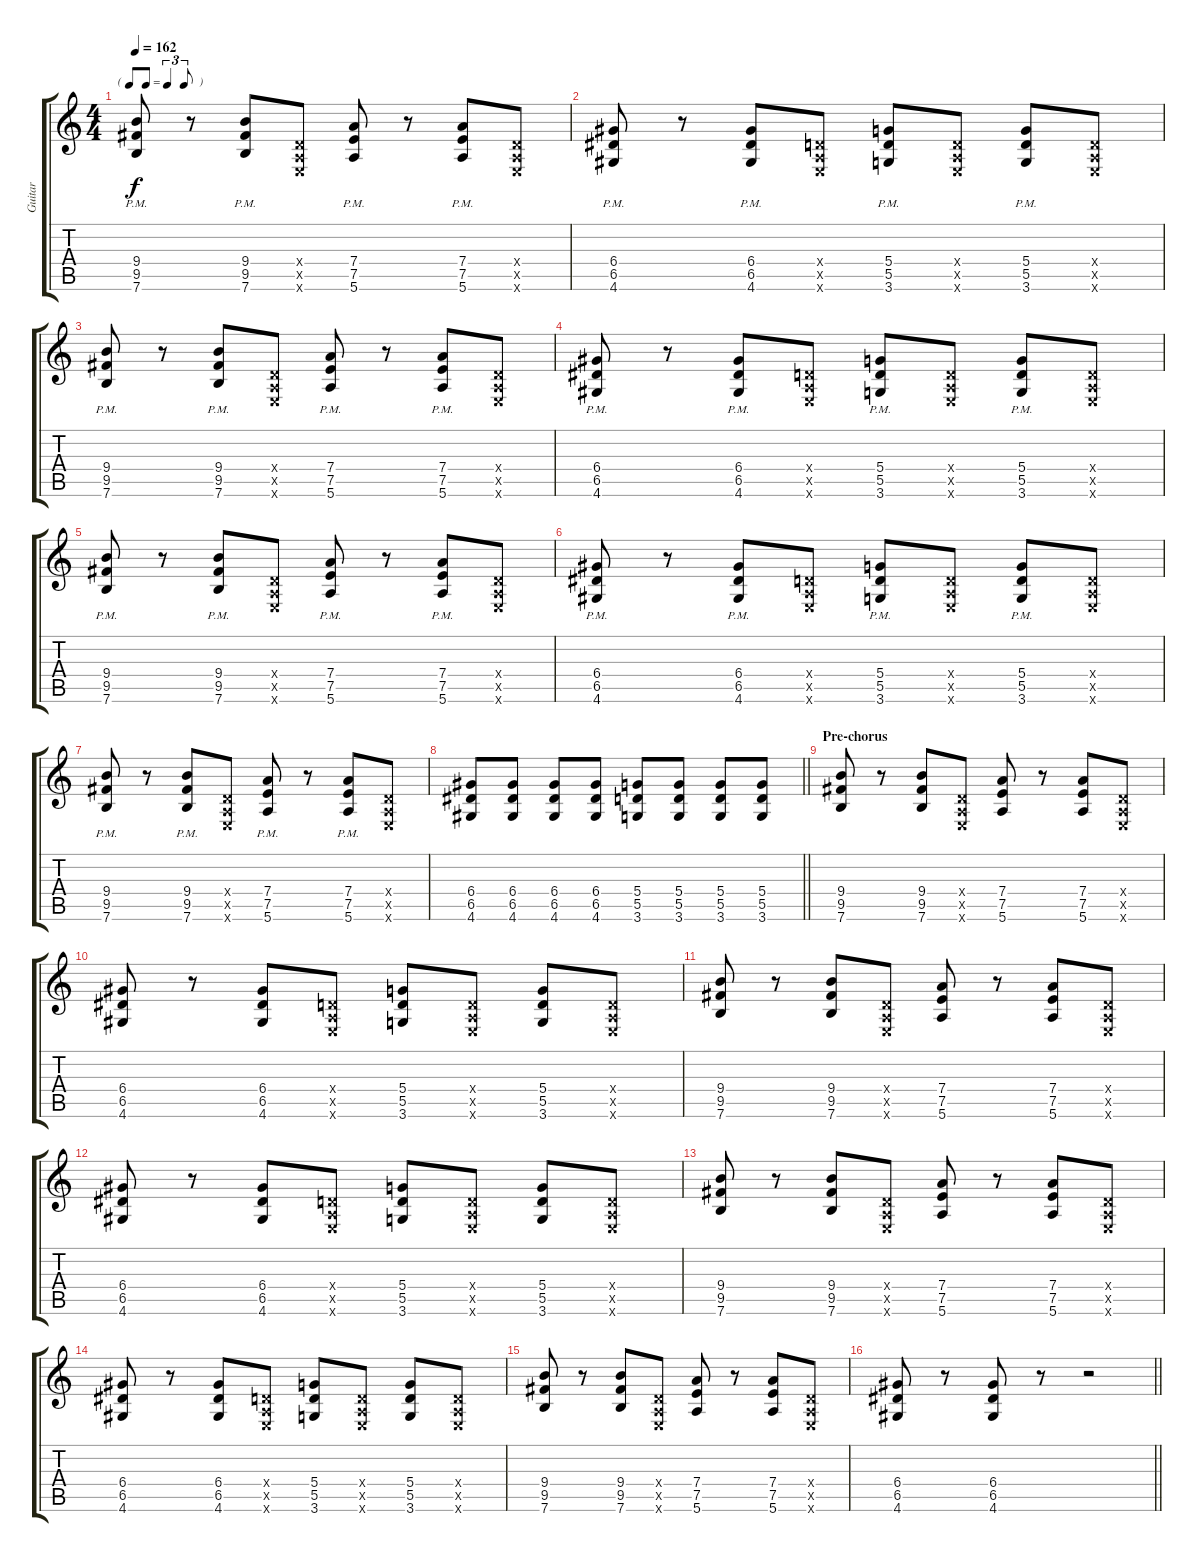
\track ("Guitar" "Guitar") {instrument distortionguitar}
\staff {score tabs}
\tuning (E4 B3 G3 D3 A2 E2) {hide}
\ts (4 4)
\tf triplet8th
\tempo 162
\clef g2
\ks c
(9.4{pm} 9.5{pm} 7.6{pm}).8{dy f} r.8 (9.4{pm} 9.5{pm} 7.6{pm}).8 (0.4{x} 0.5{x} 0.6{x}).8 (7.4{pm} 7.5{pm} 5.6{pm}).8 r.8 (7.4{pm} 7.5{pm} 5.6{pm}).8 (0.4{x} 0.5{x} 0.6{x}).8 |
(6.4{pm} 6.5{pm} 4.6{pm}).8 r.8 (6.4{pm} 6.5{pm} 4.6{pm}).8 (0.4{x} 0.5{x} 0.6{x}).8 (5.4{pm} 5.5{pm} 3.6{pm}).8 (0.4{x} 0.5{x} 0.6{x}).8 (5.4{pm} 5.5{pm} 3.6{pm}).8 (0.4{x} 0.5{x} 0.6{x}).8 |
(9.4{pm} 9.5{pm} 7.6{pm}).8 r.8 (9.4{pm} 9.5{pm} 7.6{pm}).8 (0.4{x} 0.5{x} 0.6{x}).8 (7.4{pm} 7.5{pm} 5.6{pm}).8 r.8 (7.4{pm} 7.5{pm} 5.6{pm}).8 (0.4{x} 0.5{x} 0.6{x}).8 |
(6.4{pm} 6.5{pm} 4.6{pm}).8 r.8 (6.4{pm} 6.5{pm} 4.6{pm}).8 (0.4{x} 0.5{x} 0.6{x}).8 (5.4{pm} 5.5{pm} 3.6{pm}).8 (0.4{x} 0.5{x} 0.6{x}).8 (5.4{pm} 5.5{pm} 3.6{pm}).8 (0.4{x} 0.5{x} 0.6{x}).8 |
(9.4{pm} 9.5{pm} 7.6{pm}).8 r.8 (9.4{pm} 9.5{pm} 7.6{pm}).8 (0.4{x} 0.5{x} 0.6{x}).8 (7.4{pm} 7.5{pm} 5.6{pm}).8 r.8 (7.4{pm} 7.5{pm} 5.6{pm}).8 (0.4{x} 0.5{x} 0.6{x}).8 |
(6.4{pm} 6.5{pm} 4.6{pm}).8 r.8 (6.4{pm} 6.5{pm} 4.6{pm}).8 (0.4{x} 0.5{x} 0.6{x}).8 (5.4{pm} 5.5{pm} 3.6{pm}).8 (0.4{x} 0.5{x} 0.6{x}).8 (5.4{pm} 5.5{pm} 3.6{pm}).8 (0.4{x} 0.5{x} 0.6{x}).8 |
(9.4{pm} 9.5{pm} 7.6{pm}).8 r.8 (9.4{pm} 9.5{pm} 7.6{pm}).8 (0.4{x} 0.5{x} 0.6{x}).8 (7.4{pm} 7.5{pm} 5.6{pm}).8 r.8 (7.4{pm} 7.5{pm} 5.6{pm}).8 (0.4{x} 0.5{x} 0.6{x}).8 |
\barLineRight lightlight
(6.4 6.5 4.6).8 (6.4 6.5 4.6).8 (6.4 6.5 4.6).8 (6.4 6.5 4.6).8 (5.4 5.5 3.6).8 (5.4 5.5 3.6).8 (5.4 5.5 3.6).8 (5.4 5.5 3.6).8 |
\section ("" "Pre-chorus")
(9.4 9.5 7.6).8 r.8 (9.4 9.5 7.6).8 (0.4{x} 0.5{x} 0.6{x}).8 (7.4 7.5 5.6).8 r.8 (7.4 7.5 5.6).8 (0.4{x} 0.5{x} 0.6{x}).8 |
(6.4 6.5 4.6).8 r.8 (6.4 6.5 4.6).8 (0.4{x} 0.5{x} 0.6{x}).8 (5.4 5.5 3.6).8 (0.4{x} 0.5{x} 0.6{x}).8 (5.4 5.5 3.6).8 (0.4{x} 0.5{x} 0.6{x}).8 |
(9.4 9.5 7.6).8 r.8 (9.4 9.5 7.6).8 (0.4{x} 0.5{x} 0.6{x}).8 (7.4 7.5 5.6).8 r.8 (7.4 7.5 5.6).8 (0.4{x} 0.5{x} 0.6{x}).8 |
(6.4 6.5 4.6).8 r.8 (6.4 6.5 4.6).8 (0.4{x} 0.5{x} 0.6{x}).8 (5.4 5.5 3.6).8 (0.4{x} 0.5{x} 0.6{x}).8 (5.4 5.5 3.6).8 (0.4{x} 0.5{x} 0.6{x}).8 |
(9.4 9.5 7.6).8 r.8 (9.4 9.5 7.6).8 (0.4{x} 0.5{x} 0.6{x}).8 (7.4 7.5 5.6).8 r.8 (7.4 7.5 5.6).8 (0.4{x} 0.5{x} 0.6{x}).8 |
(6.4 6.5 4.6).8 r.8 (6.4 6.5 4.6).8 (0.4{x} 0.5{x} 0.6{x}).8 (5.4 5.5 3.6).8 (0.4{x} 0.5{x} 0.6{x}).8 (5.4 5.5 3.6).8 (0.4{x} 0.5{x} 0.6{x}).8 |
(9.4 9.5 7.6).8 r.8 (9.4 9.5 7.6).8 (0.4{x} 0.5{x} 0.6{x}).8 (7.4 7.5 5.6).8 r.8 (7.4 7.5 5.6).8 (0.4{x} 0.5{x} 0.6{x}).8 |
\barLineRight lightlight
(6.4 6.5 4.6).8 r.8 (6.4 6.5 4.6).8 r.8 r.2
